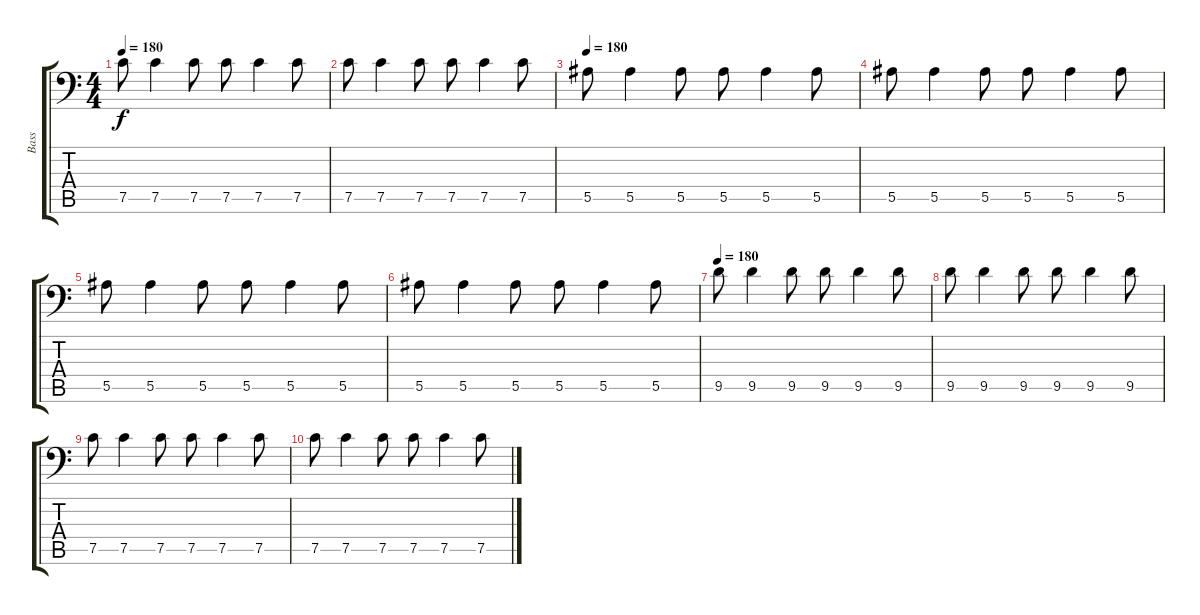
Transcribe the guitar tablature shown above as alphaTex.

\track ("Bass" "Bass") {instrument electricbasspick}
\staff {score tabs}
\tuning (C4 G3 Eb3 Bb2 F2 Bb1) {hide}
\ts (4 4)
\tempo 180
\clef f4
\ks c
7.5.8{dy f} 7.5.4 7.5.8 7.5.8 7.5.4 7.5.8 |
7.5.8 7.5.4 7.5.8 7.5.8 7.5.4 7.5.8 |
\tempo 180
5.5.8 5.5.4 5.5.8 5.5.8 5.5.4 5.5.8 |
5.5.8 5.5.4 5.5.8 5.5.8 5.5.4 5.5.8 |
5.5.8 5.5.4 5.5.8 5.5.8 5.5.4 5.5.8 |
5.5.8 5.5.4 5.5.8 5.5.8 5.5.4 5.5.8 |
\tempo 180
9.5.8 9.5.4 9.5.8 9.5.8 9.5.4 9.5.8 |
9.5.8 9.5.4 9.5.8 9.5.8 9.5.4 9.5.8 |
7.5.8 7.5.4 7.5.8 7.5.8 7.5.4 7.5.8 |
7.5.8 7.5.4 7.5.8 7.5.8 7.5.4 7.5.8
